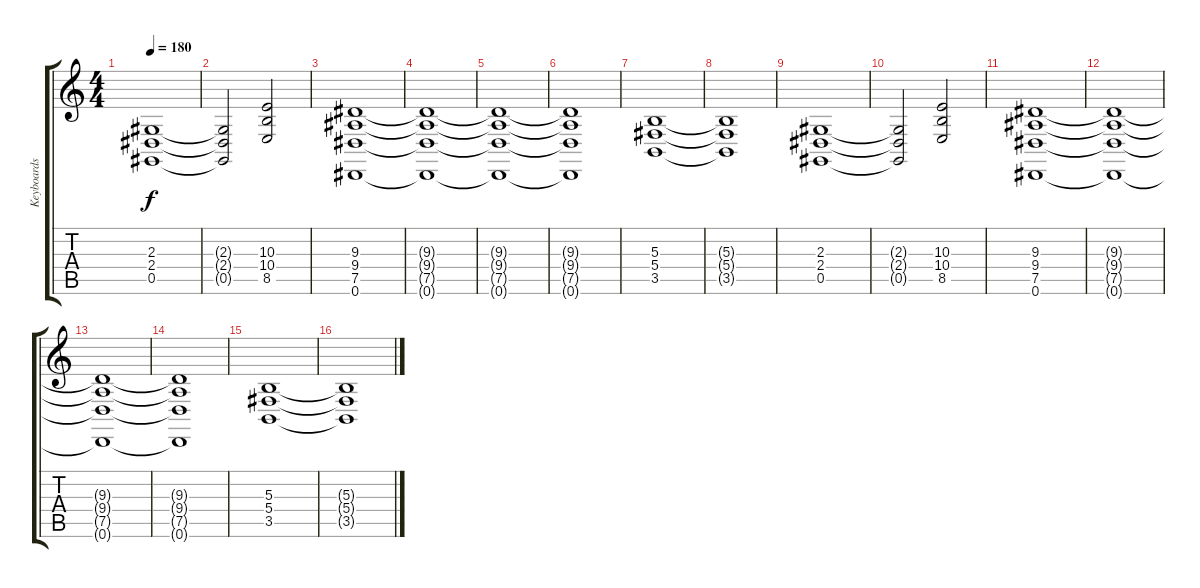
\track ("Keyboards" "Keyboards") {instrument choiraahs}
\staff {score tabs}
\tuning (Eb4 Bb3 Gb3 Db3 Ab2 Eb2) {hide}
\ts (4 4)
\tempo 180
\clef g2
\ks c
(2.3 2.4 0.5).1{dy f} |
(2.3{t} 2.4{t} 0.5{t}).2 (10.3 10.4 8.5).2 |
(9.3 9.4 7.5 0.6).1 |
(9.3{t} 9.4{t} 7.5{t} 0.6{t}).1 |
(9.3{t} 9.4{t} 7.5{t} 0.6{t}).1 |
(9.3{t} 9.4{t} 7.5{t} 0.6{t}).1 |
(5.3 5.4 3.5).1 |
(5.3{t} 5.4{t} 3.5{t}).1 |
(2.3 2.4 0.5).1 |
(2.3{t} 2.4{t} 0.5{t}).2 (10.3 10.4 8.5).2 |
(9.3 9.4 7.5 0.6).1 |
(9.3{t} 9.4{t} 7.5{t} 0.6{t}).1 |
(9.3{t} 9.4{t} 7.5{t} 0.6{t}).1 |
(9.3{t} 9.4{t} 7.5{t} 0.6{t}).1 |
(5.3 5.4 3.5).1 |
(5.3{t} 5.4{t} 3.5{t}).1
